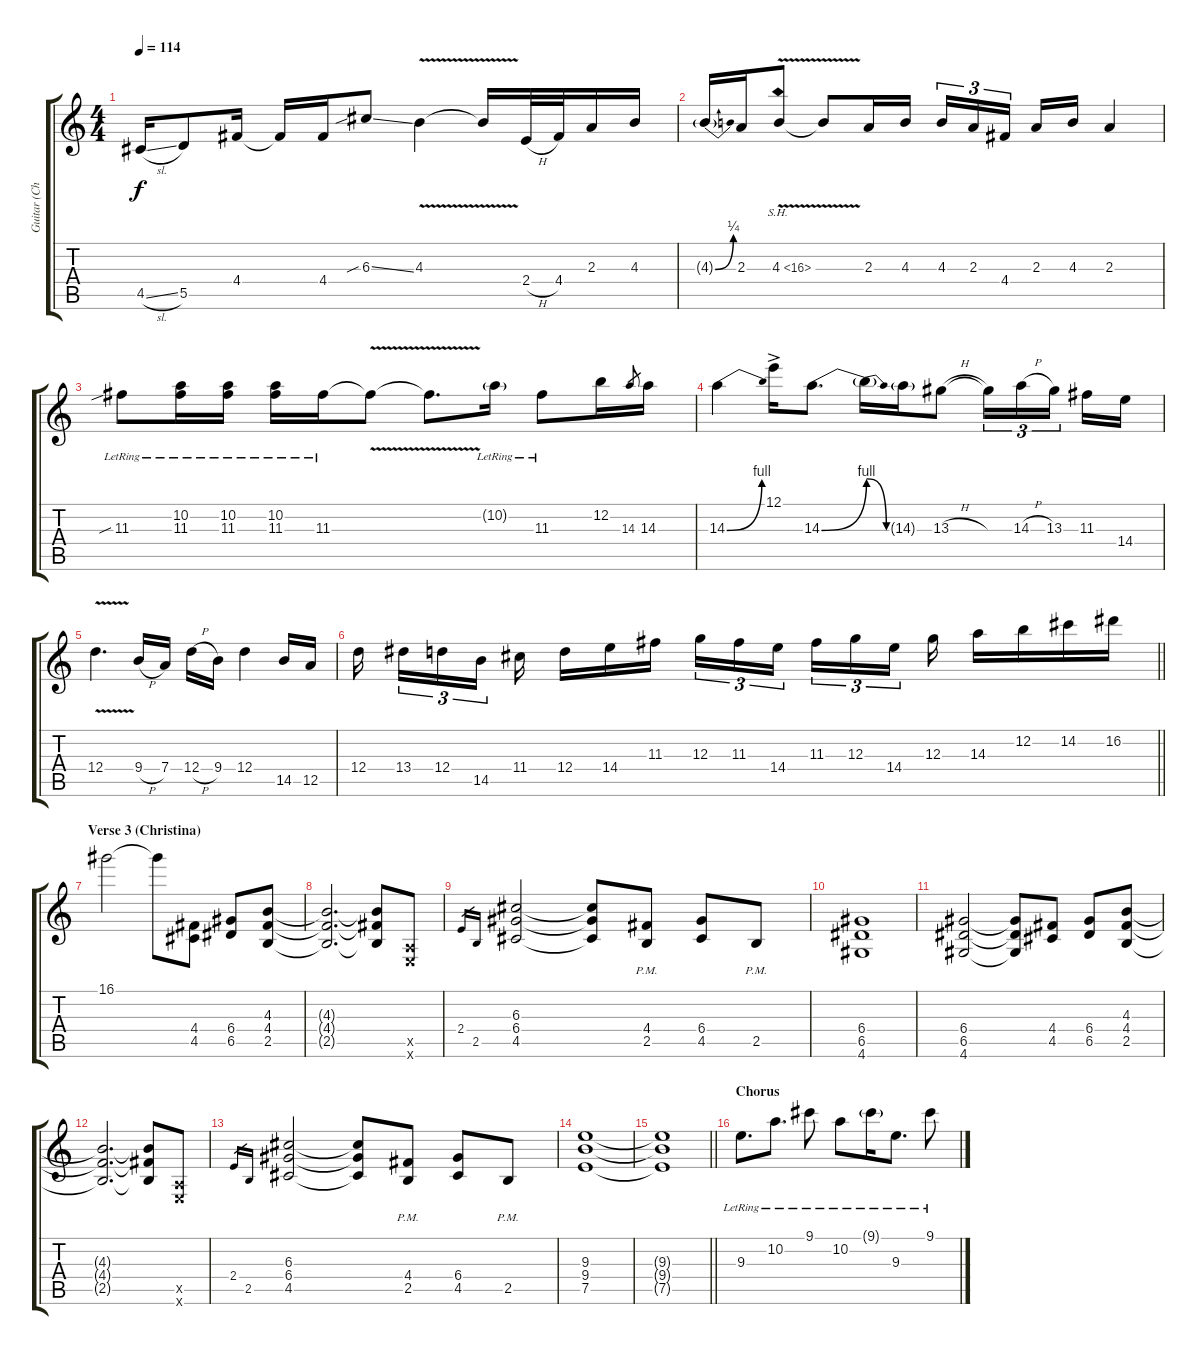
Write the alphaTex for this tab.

\track ("Guitar (Chris)" "Guitar (Ch") {instrument electricguitarclean}
\staff {score tabs}
\tuning (E4 B3 G3 D3 A2 E2) {hide}
\ts (4 4)
\tempo 114
\clef g2
\ks c
4.5{sl}.16{dy f} 5.5.8 4.4.16 4.4{t}.16 4.4.16 6.3{sib ss}.8 4.3{v}.4 4.3{v t}.16 2.4{h}.32 4.4.32 2.3.16 4.3.16 |
4.3{be (bend 0 0 60 1) g}.16 2.3.16 4.3{sh 12 v}.8 4.3{v t}.8 2.3.16 4.3.16 4.3.16{tu (3 2)} 2.3.16{tu (3 2)} 4.4.16{tu (3 2) beam splitsecondary} 2.3.16 4.3.16 2.3.4 |
11.3{sib lr}.8 (10.2 11.3{lr}).16 (10.2{lr} 11.3{lr}).16 (10.2{lr} 11.3{lr}).16 11.3{lr}.16 11.3{v t}.8 11.3{t}.8{d} 10.2{g lr}.16 11.3{lr}.8 12.2.16 14.3.8{gr} 14.3.16 |
14.3{be (bend 0 0 60 4)}.4 12.1{ac}.16 14.3{be (bend 0 0 60 4)}.8{d} 14.3{be (release 0 4 60 0) t}.16 14.3{g}.16 13.3{h}.8 13.3{t}.16{tu (3 2)} 14.3{h}.16{tu (3 2)} 13.3.16{tu (3 2) beam splitsecondary} 11.3.16 14.4.16 |
12.4{v}.4{d} 9.4{h}.16 7.4.16 12.4{h}.16 9.4.16 12.4.4 14.5.16 12.5.16 |
\barLineRight lightlight
12.4.16{beam splitsecondary} 13.4.16{tu (3 2)} 12.4.16{tu (3 2)} 14.5.16{tu (3 2) beam splitsecondary} 11.4.16 12.4.16 14.4.16 11.3.16{beam splitsecondary} 12.3.16{tu (3 2)} 11.3.16{tu (3 2)} 14.4.16{tu (3 2) beam splitsecondary} 11.3.16{tu (3 2)} 12.3.16{tu (3 2)} 14.4.16{tu (3 2) beam splitsecondary} 12.3.16 14.3.16 12.2.16 14.2.16 16.2.16 |
\section ("" "Verse 3 (Christina)")
16.1.2 16.1{t}.8 (4.4 4.5).8 (6.4 6.5).8 (4.3 4.4 2.5).8 |
(4.3{t} 4.4{t} 2.5{t}).2{d} (4.3{t} 4.4{t} 2.5{t}).8 (0.5{x} 0.6{x}).8 |
2.4.16{gr} 2.5.16{gr} (6.3 6.4 4.5).2 (6.3{t} 6.4{t} 4.5{t}).8 (4.4 2.5{pm}).8 (6.4 4.5).8 2.5{pm}.8 |
(6.4 6.5 4.6).1 |
(6.4 6.5 4.6).2 (6.4{t} 6.5{t} 4.6{t}).8 (4.4 4.5).8 (6.4 6.5).8 (4.3 4.4 2.5).8 |
(4.3{t} 4.4{t} 2.5{t}).2{d} (4.3{t} 4.4{t} 2.5{t}).8 (0.5{x} 0.6{x}).8 |
2.4.16{gr} 2.5.16{gr} (6.3 6.4 4.5).2 (6.3{t} 6.4{t} 4.5{t}).8 (4.4 2.5{pm}).8 (6.4 4.5).8 2.5{pm}.8 |
(9.3 9.4 7.5).1 |
\barLineRight lightlight
(9.3{t} 9.4{t} 7.5{t}).1 |
\section ("" "Chorus")
9.3{lr}.8{d volume 10} 10.2{lr}.8{d} 9.1{lr}.8 10.2{lr}.8 9.1{g lr}.16 9.3{lr}.8{d} 9.1{lr}.8
